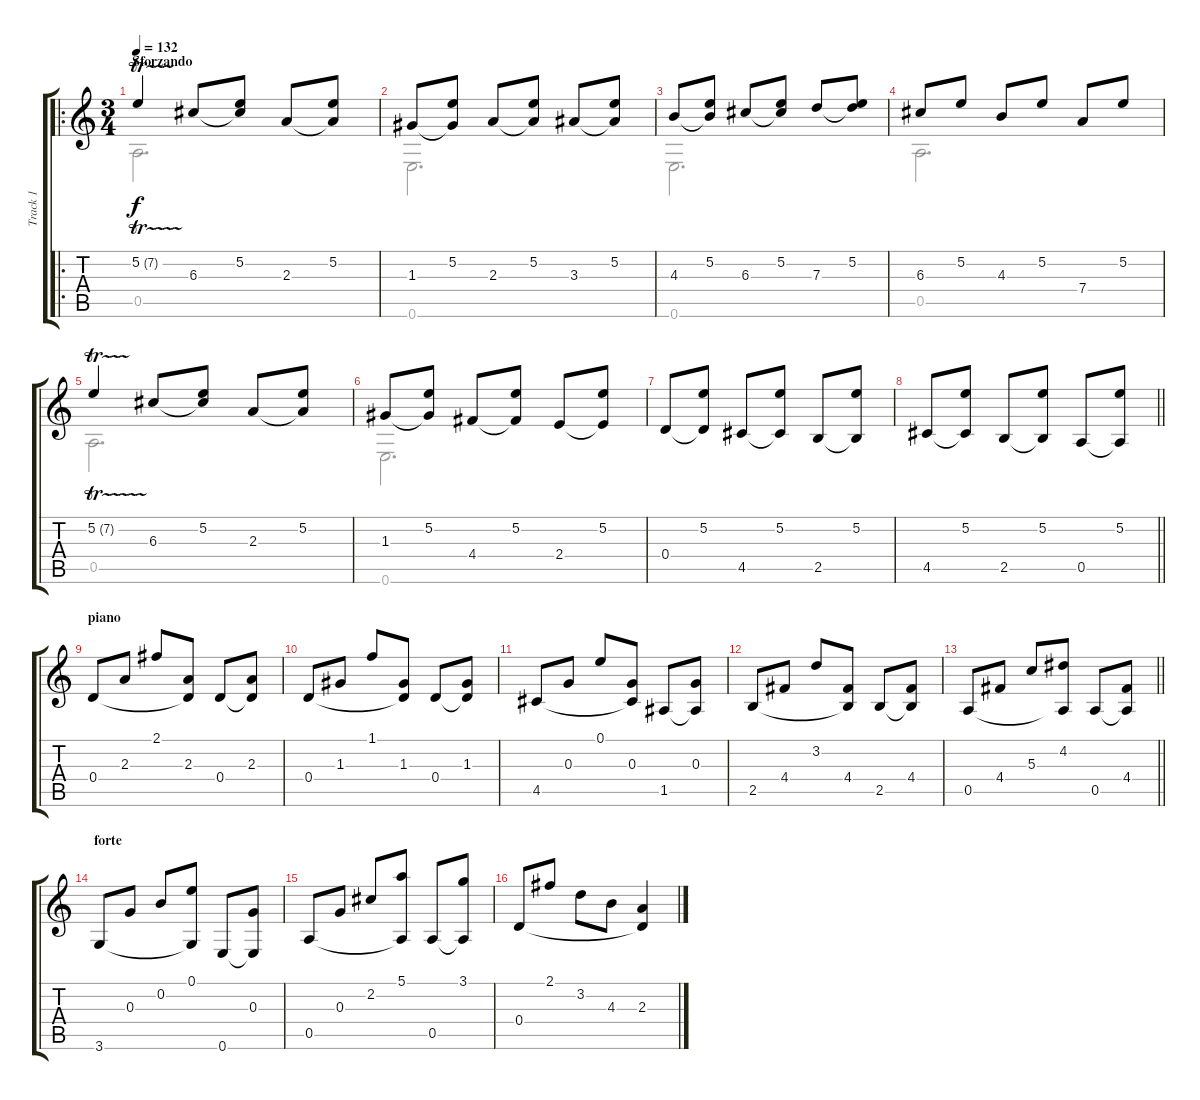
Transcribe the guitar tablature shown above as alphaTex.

\track ("Track 1" "Track 1") {instrument acousticguitarsteel}
\staff {score tabs}
\tuning (E4 B3 G3 D3 A2 E2) {hide}
\voice
\ro
\ts (3 4)
\section ("" "Sforzando ")
\tempo 132
\clef g2
\ks c
5.2{tr (7 16)}.4{dy f} 6.3.8 (5.2 6.3{t}).8 2.3.8 (5.2 2.3{t}).8 |
1.3.8 (5.2 1.3{t}).8 2.3.8 (5.2 2.3{t}).8 3.3.8 (5.2 3.3{t}).8 |
4.3.8 (5.2 4.3{t}).8 6.3.8 (5.2 6.3{t}).8 7.3.8 (5.2 7.3{t}).8 |
6.3.8 5.2.8 4.3.8 5.2.8 7.4.8 5.2.8 |
5.2{tr (7 16)}.4 6.3.8 (5.2 6.3{t}).8 2.3.8 (5.2 2.3{t}).8 |
1.3.8 (5.2 1.3{t}).8 4.4.8 (5.2 4.4{t}).8 2.4.8 (5.2 2.4{t}).8 |
0.4.8 (5.2 0.4{t}).8 4.5.8 (5.2 4.5{t}).8 2.5.8 (5.2 2.5{t}).8 |
\barLineRight lightlight
4.5.8 (5.2 4.5{t}).8 2.5.8 (5.2 2.5{t}).8 0.5.8 (5.2 0.5{t}).8 |
\section ("" "piano")
0.4.8 2.3.8 2.1.8 (2.3 0.4{t}).8 0.4.8 (2.3 0.4{t}).8 |
0.4.8 1.3.8 1.1.8 (1.3 0.4{t}).8 0.4.8 (1.3 0.4{t}).8 |
4.5.8 0.3.8 0.1.8 (0.3 4.5{t}).8 1.5.8 (0.3 1.5{t}).8 |
2.5.8 4.4.8 3.2.8 (4.4 2.5{t}).8 2.5.8 (4.4 2.5{t}).8 |
\barLineRight lightlight
0.5.8 4.4.8 5.3.8 (4.2 0.5{t}).8 0.5.8 (4.4 0.5{t}).8 |
\section ("" "forte")
3.6.8 0.3.8 0.2.8 (0.1 3.6{t}).8 0.6.8 (0.3 0.6{t}).8 |
0.5.8 0.3.8 2.2.8 (5.1 0.5{t}).8 0.5.8 (3.1 0.5{t}).8 |
0.4.8 2.1.8 3.2.8 4.3.8 (2.3 0.4{t}).4
\voice
\clef g2
\ottava regular
\simile none
\ks c
0.5.2{d dy f} |
0.6.2{d} |
0.6.2{d} |
0.5.2{d} |
0.5.2{d} |
0.6.2{d} |
|
\barLineRight lightlight
|
|
|
|
|
\barLineRight lightlight
|
|
|
